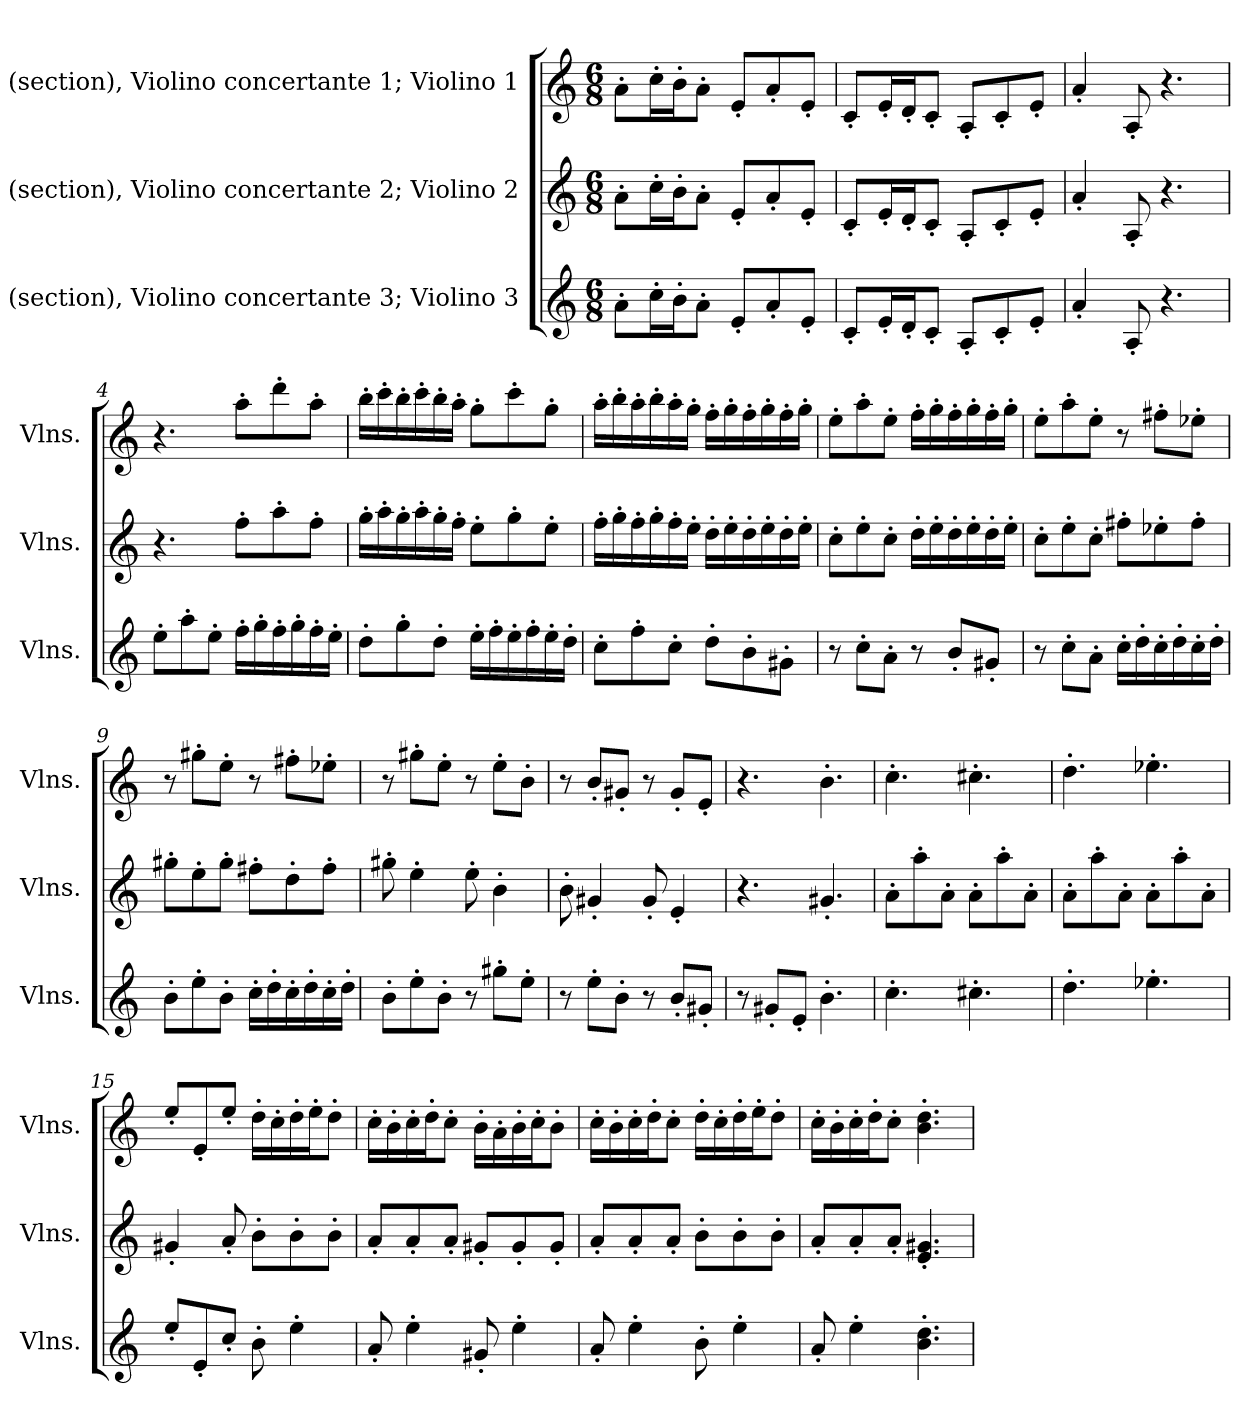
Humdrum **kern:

**kern	**kern	**kern
*part3	*part2	*part1
*staff3	*staff2	*staff1
*I"Violins (section), Violino concertante 3; Violino 3	*I"Violins (section), Violino concertante 2; Violino 2	*I"Violins (section), Violino concertante 1; Violino 1
*I'Vlns.	*I'Vlns.	*I'Vlns.
*clefG2	*clefG2	*clefG2
*k[]	*k[]	*k[]
*M6/8	*M6/8	*M6/8
*MM120	*MM120	*MM120
=1	=1	=1
8a'\L	8a'\L	8a'\L
16cc'\L	16cc'\L	16cc'\L
16b'\J	16b'\J	16b'\J
8a'\J	8a'\J	8a'\J
8e'/L	8e'/L	8e'/L
8a'/	8a'/	8a'/
8e'/J	8e'/J	8e'/J
=2	=2	=2
8c'/L	8c'/L	8c'/L
16e'/L	16e'/L	16e'/L
16d'/J	16d'/J	16d'/J
8c'/J	8c'/J	8c'/J
8A'/L	8A'/L	8A'/L
8c'/	8c'/	8c'/
8e'/J	8e'/J	8e'/J
=3	=3	=3
4a'/	4a'/	4a'/
8A'/	8A'/	8A'/
4.r	4.r	4.r
!!LO:LB:g=z
=4	=4	=4
8ee'\L	4.r	4.r
8aa'\	.	.
8ee'\J	.	.
16ff'\LL	8ff'\L	8aa'\L
16gg'\	.	.
16ff'\	8aa'\	8ddd'\
16gg'\	.	.
16ff'\	8ff'\J	8aa'\J
16ee'\JJ	.	.
=5	=5	=5
8dd'\L	16gg'\LL	16bb'\LL
.	16aa'\	16ccc'\
8gg'\	16gg'\	16bb'\
.	16aa'\	16ccc'\
8dd'\J	16gg'\	16bb'\
.	16ff'\JJ	16aa'\JJ
16ee'\LL	8ee'\L	8gg'\L
16ff'\	.	.
16ee'\	8gg'\	8ccc'\
16ff'\	.	.
16ee'\	8ee'\J	8gg'\J
16dd'\JJ	.	.
=6	=6	=6
8cc'\L	16ff'\LL	16aa'\LL
.	16gg'\	16bb'\
8ff'\	16ff'\	16aa'\
.	16gg'\	16bb'\
8cc'\J	16ff'\	16aa'\
.	16ee'\JJ	16gg'\JJ
8dd'\L	16dd'\LL	16ff'\LL
.	16ee'\	16gg'\
8b'\	16dd'\	16ff'\
.	16ee'\	16gg'\
8g#X'\J	16dd'\	16ff'\
.	16ee'\JJ	16gg'\JJ
!!LO:LB:g=z
=7	=7	=7
8r	8cc'\L	8ee'\L
8cc'\L	8ee'\	8aa'\
8a'\J	8cc'\J	8ee'\J
8r	16dd'\LL	16ff'\LL
.	16ee'\	16gg'\
8b'/L	16dd'\	16ff'\
.	16ee'\	16gg'\
8g#X'/J	16dd'\	16ff'\
.	16ee'\JJ	16gg'\JJ
=8	=8	=8
8r	8cc'\L	8ee'\L
8cc'\L	8ee'\	8aa'\
8a'\J	8cc'\J	8ee'\J
16cc'\LL	8ff#X'\L	8r
16dd'\	.	.
16cc'\	8ee-X'\	8ff#X'\L
16dd'\	.	.
16cc'\	8ff#'\J	8ee-X'\J
16dd'\JJ	.	.
=9	=9	=9
8b'\L	8gg#X'\L	8r
8ee'\	8ee'\	8gg#X'\L
8b'\J	8gg#'\J	8ee'\J
16cc'\LL	8ff#X'\L	8r
16dd'\	.	.
16cc'\	8dd'\	8ff#X'\L
16dd'\	.	.
16cc'\	8ff#'\J	8ee-X'\J
16dd'\JJ	.	.
=10	=10	=10
8b'\L	8gg#X'\	8r
8ee'\	4ee'\	8gg#X'\L
8b'\J	.	8ee'\J
8r	8ee'\	8r
8gg#X'\L	4b'\	8ee'\L
8ee'\J	.	8b'\J
!!LO:LB:g=z
=11	=11	=11
8r	8b'\	8r
8ee'\L	4g#X'/	8b'/L
8b'\J	.	8g#X'/J
8r	8g#'/	8r
8b'/L	4e'/	8g#'/L
8g#X'/J	.	8e'/J
=12	=12	=12
8r	4.r	4.r
8g#X'/L	.	.
8e'/J	.	.
4.b'\	4.g#X'/	4.b'\
=13	=13	=13
4.cc'\	8a'\L	4.cc'\
.	8aa'\	.
.	8a'\J	.
4.cc#X'\	8a'\L	4.cc#X'\
.	8aa'\	.
.	8a'\J	.
=14	=14	=14
4.dd'\	8a'\L	4.dd'\
.	8aa'\	.
.	8a'\J	.
4.ee-X'\	8a'\L	4.ee-X'\
.	8aa'\	.
.	8a'\J	.
=15	=15	=15
8ee'/L	4g#X'/	8ee'/L
8e'/	.	8e'/
8cc'/J	8a'/	8ee'/J
8b'\	8b'\L	16dd'\LL
.	.	16cc'\
4ee'\	8b'\	16dd'\
.	.	16ee'\J
.	8b'\J	8dd'\J
!!LO:LB:g=z
=16	=16	=16
8a'/	8a'/L	16cc'\LL
.	.	16b'\
4ee'\	8a'/	16cc'\
.	.	16dd'\J
.	8a'/J	8cc'\J
8g#X'/	8g#X'/L	16b'\LL
.	.	16a'\
4ee'\	8g#'/	16b'\
.	.	16cc'\J
.	8g#'/J	8b'\J
=17	=17	=17
8a'/	8a'/L	16cc'\LL
.	.	16b'\
4ee'\	8a'/	16cc'\
.	.	16dd'\J
.	8a'/J	8cc'\J
8b'\	8b'\L	16dd'\LL
.	.	16cc'\
4ee'\	8b'\	16dd'\
.	.	16ee'\J
.	8b'\J	8dd'\J
=18	=18	=18
8a'/	8a'/L	16cc'\LL
.	.	16b'\
4ee'\	8a'/	16cc'\
.	.	16dd'\J
.	8a'/J	8cc'\J
4.b\' 4.dd\'	4.e/' 4.g#X/'	4.b\' 4.dd\'
=	=	=
*-	*-	*-
